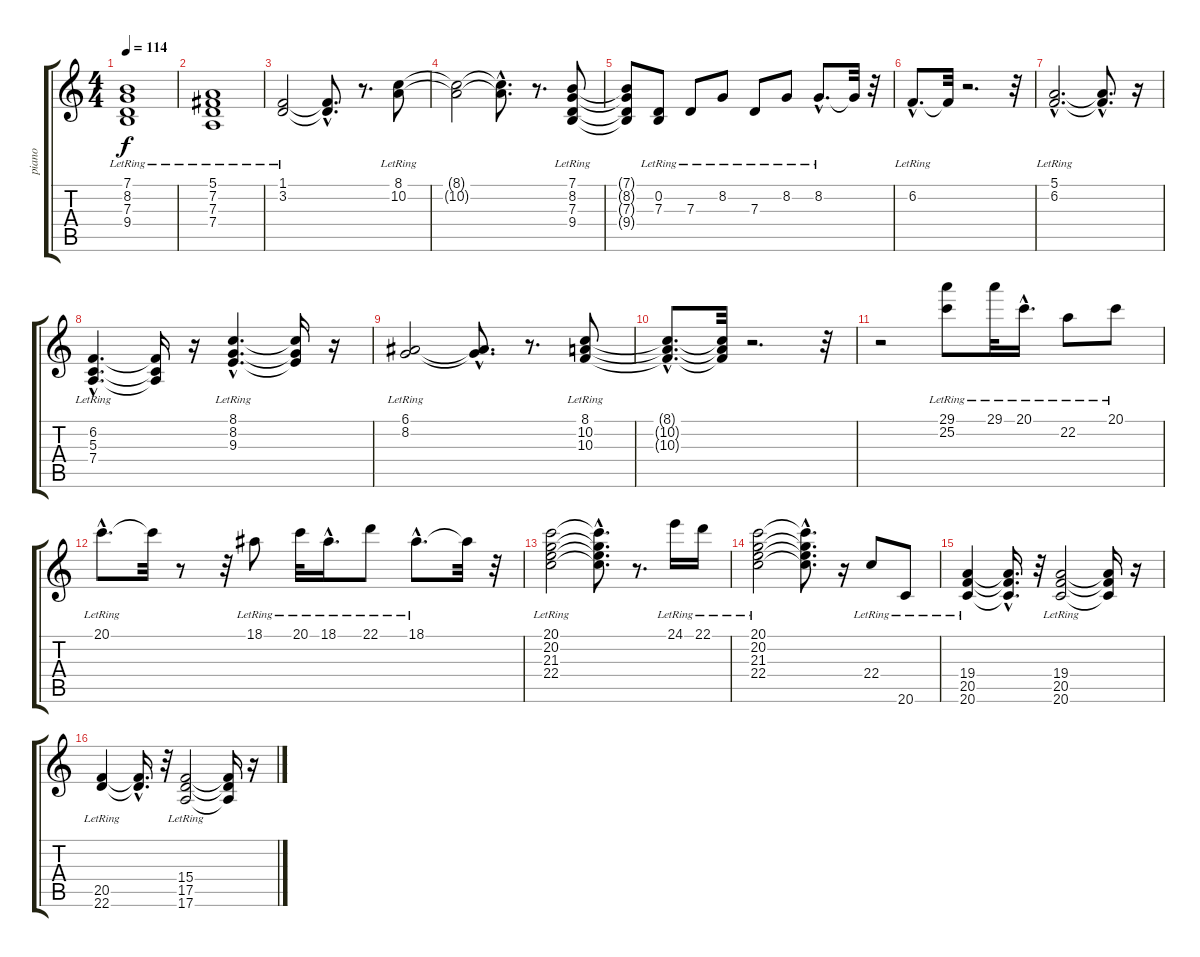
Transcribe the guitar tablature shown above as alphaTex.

\track ("piano" "piano") {instrument acousticgrandpiano}
\staff {score tabs}
\tuning (E4 B3 G3 D3 A2 E2) {hide}
\ts (4 4)
\tempo 114
\clef g2
\ks c
(7.1{lr} 8.2{lr} 7.3{lr} 9.4{lr}).1{dy f} |
(5.1{lr} 7.2{lr} 7.3{lr} 7.4{lr}).1 |
(1.1{lr} 3.2{lr}).2 (1.1{hac t} 3.2{hac t}).8{d} r.8{d} (8.1{lr} 10.2{lr}).8 |
(8.1{t} 10.2{t}).2 (8.1{hac t} 10.2{hac t}).8{d} r.8{d} (7.1{lr} 8.2{lr} 7.3{lr} 9.4{lr}).8 |
(7.1{t} 8.2{t} 7.3{t} 9.4{t}).8 (0.2{lr} 7.3{lr}).8 7.3{lr}.8 8.2{lr}.8 7.3{lr}.8 8.2{lr}.8 8.2{hac lr}.8{d} 8.2{t}.32 r.32 |
6.2{hac lr}.8{d} 6.2{t}.32 r.2{d} r.32 |
(5.1{hac lr} 6.2{hac lr}).2{d} (5.1{hac t} 6.2{hac t}).8{d} r.16 |
(6.2{hac lr} 5.3{hac lr} 7.4{hac lr}).4{d} (6.2{t} 5.3{t} 7.4{t}).16 r.16 (8.1{hac lr} 8.2{hac lr} 9.3{hac lr}).4{d} (8.1{t} 8.2{t} 9.3{t}).16 r.16 |
(6.1{lr} 8.2{lr}).2 (6.1{hac t} 8.2{hac t}).8{d} r.8{d} (8.1{lr} 10.2{lr} 10.3{lr}).8 |
(8.1{hac t} 10.2{hac t} 10.3{hac t}).8{d} (8.1{t} 10.2{t} 10.3{t}).32 r.2{d} r.32 |
r.2 (29.1{lr} 25.2{lr}).8 29.1{lr}.32 20.1{hac lr}.16{d} 22.2{lr}.8 20.1{lr}.8 |
20.1{hac lr}.8{d} 20.1{t}.32 r.8 r.32 18.1{lr}.8 20.1{lr}.32 18.1{hac lr}.16{d} 22.1{lr}.8 18.1{hac lr}.8{d} 18.1{t}.32 r.32 |
(20.1{lr} 20.2{lr} 21.3{lr} 22.4{lr}).2 (20.1{hac t} 20.2{hac t} 21.3{hac t} 22.4{hac t}).8{d} r.8{d} 24.1{lr}.16 22.1{lr}.16 |
(20.1{lr} 20.2{lr} 21.3{lr} 22.4{lr}).2 (20.1{hac t} 20.2{hac t} 21.3{hac t} 22.4{hac t}).8{d} r.16 22.4{lr}.8 20.6{lr}.8 |
(19.4{lr} 20.5{lr} 20.6{lr}).4 (19.4{hac t} 20.5{hac t} 20.6{hac t}).16{d} r.32 (19.4{lr} 20.5{lr} 20.6{lr}).2 (19.4{t} 20.5{t} 20.6{t}).16 r.16 |
(20.5{lr} 22.6{lr}).4 (20.5{hac t} 22.6{hac t}).16{d} r.32 (15.4{lr} 17.5{lr} 17.6{lr}).2 (15.4{t} 17.5{t} 17.6{t}).16 r.16
